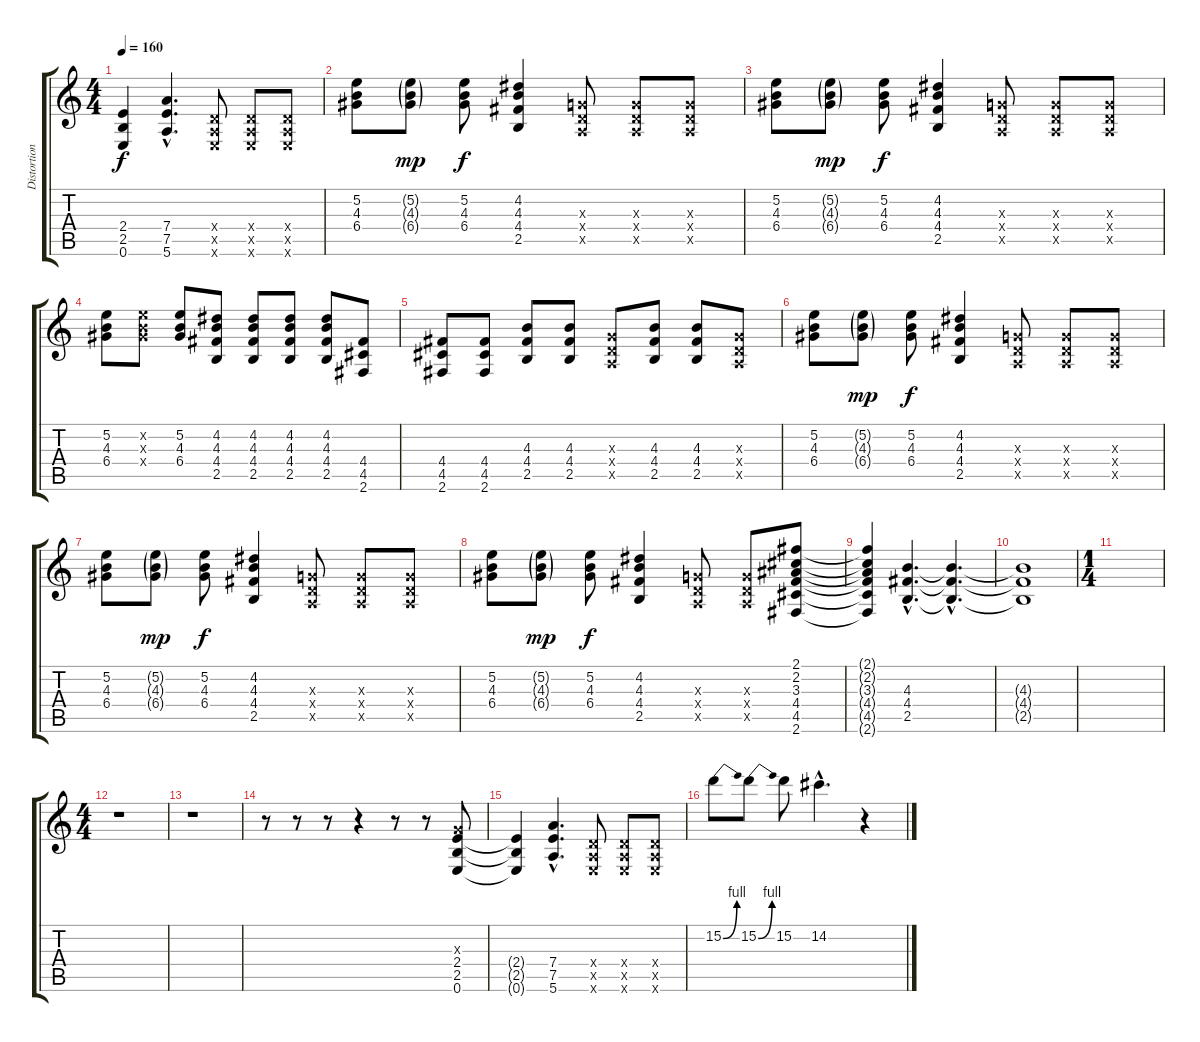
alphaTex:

\track ("Distortion FX" "Distortion") {instrument distortionguitar}
\staff {score tabs}
\tuning (E4 B3 G3 D3 A2 E2) {hide}
\ts (4 4)
\tempo 160
\clef g2
\ks c
(2.4{t} 2.5{t} 0.6{t}).4{dy f} (7.4{hac} 7.5{hac} 5.6{hac}).4{d} (0.4{x} 0.5{x} 0.6{x}).8 (0.4{x} 0.5{x} 0.6{x}).8 (0.4{x} 0.5{x} 0.6{x}).8 |
(5.2 4.3 6.4).8 (5.2{g} 4.3{g} 6.4{g}).8{dy mp} (5.2 4.3 6.4).8{dy f} (4.2 4.3 4.4 2.5).4 (0.3{x} 0.4{x} 0.5{x}).8 (0.3{x} 0.4{x} 0.5{x}).8 (0.3{x} 0.4{x} 0.5{x}).8 |
(5.2 4.3 6.4).8 (5.2{g} 4.3{g} 6.4{g}).8{dy mp} (5.2 4.3 6.4).8{dy f} (4.2 4.3 4.4 2.5).4 (0.3{x} 0.4{x} 0.5{x}).8 (0.3{x} 0.4{x} 0.5{x}).8 (0.3{x} 0.4{x} 0.5{x}).8 |
(5.2 4.3 6.4).8 (5.2{x} 4.3{x} 6.4{x}).8 (5.2 4.3 6.4).8 (4.2 4.3 4.4 2.5).8 (4.2 4.3 4.4 2.5).8 (4.2 4.3 4.4 2.5).8 (4.2 4.3 4.4 2.5).8 (4.4 4.5 2.6).8 |
(4.4 4.5 2.6).8 (4.4 4.5 2.6).8 (4.3 4.4 2.5).8 (4.3 4.4 2.5).8 (0.3{x} 0.4{x} 0.5{x}).8 (4.3 4.4 2.5).8 (4.3 4.4 2.5).8 (0.3{x} 0.4{x} 0.5{x}).8 |
(5.2 4.3 6.4).8 (5.2{g} 4.3{g} 6.4{g}).8{dy mp} (5.2 4.3 6.4).8{dy f} (4.2 4.3 4.4 2.5).4 (0.3{x} 0.4{x} 0.5{x}).8 (0.3{x} 0.4{x} 0.5{x}).8 (0.3{x} 0.4{x} 0.5{x}).8 |
(5.2 4.3 6.4).8 (5.2{g} 4.3{g} 6.4{g}).8{dy mp} (5.2 4.3 6.4).8{dy f} (4.2 4.3 4.4 2.5).4 (0.3{x} 0.4{x} 0.5{x}).8 (0.3{x} 0.4{x} 0.5{x}).8 (0.3{x} 0.4{x} 0.5{x}).8 |
(5.2 4.3 6.4).8 (5.2{g} 4.3{g} 6.4{g}).8{dy mp} (5.2 4.3 6.4).8{dy f} (4.2 4.3 4.4 2.5).4 (0.3{x} 0.4{x} 0.5{x}).8 (0.3{x} 0.4{x} 0.5{x}).8 (2.1 2.2 3.3 4.4 4.5 2.6).8 |
(2.1{t} 2.2{t} 3.3{t} 4.4{t} 4.5{t} 2.6{t}).4 (4.3{hac} 4.4{hac} 2.5{hac}).4{d} (4.3{hac t} 4.4{hac t} 2.5{hac t}).4{d} |
(4.3{t} 4.4{t} 2.5{t}).1 |
\ts (1 4)
|
\ts (4 4)
r.1 |
r.1 |
r.8 r.8 r.8 r.4 r.8 r.8 (0.3{x} 2.4 2.5 0.6).8 |
(2.4{t} 2.5{t} 0.6{t}).4 (7.4{hac} 7.5{hac} 5.6{hac}).4{d} (0.4{x} 0.5{x} 0.6{x}).8 (0.4{x} 0.5{x} 0.6{x}).8 (0.4{x} 0.5{x} 0.6{x}).8 |
15.2{be (bend 0 0 60 4)}.8 15.2{be (bend 0 0 60 4)}.8 15.2.8 14.2{hac}.4{d} r.4
